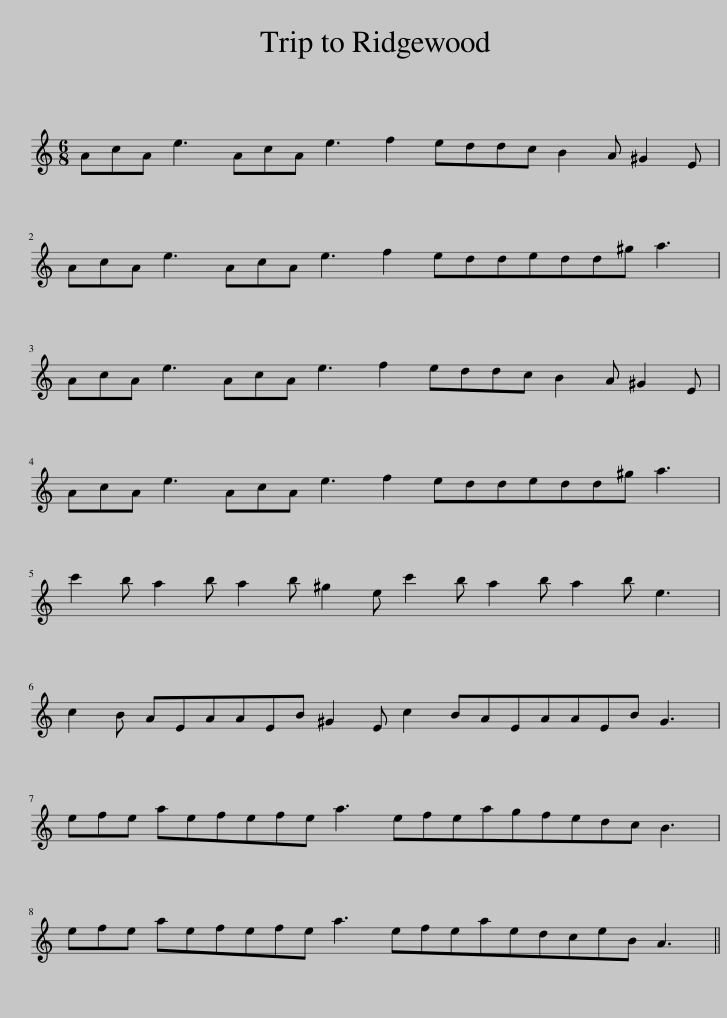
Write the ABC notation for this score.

X:1
L:1/8
M:6/8
I:linebreak $
K:C
V:1 treble
V:1
 AcA e3 AcA e3 f2 eddc B2 A ^G2 E |$ AcA e3 AcA e3 f2 eddedd^g a3 |$ AcA e3 AcA e3 f2 eddc B2 A ^G2 E |$ AcA e3 AcA e3 f2 eddedd^g a3 |$ c'2 b a2 b a2 b ^g2 e c'2 b a2 b a2 b e3 |$ %5
 c2 B AEAAEB ^G2 E c2 BAEAAEB G3 |$ efe aefefe a3 efeagfedc B3 |$ efe aefefe a3 efeaedceB A3 || %8
